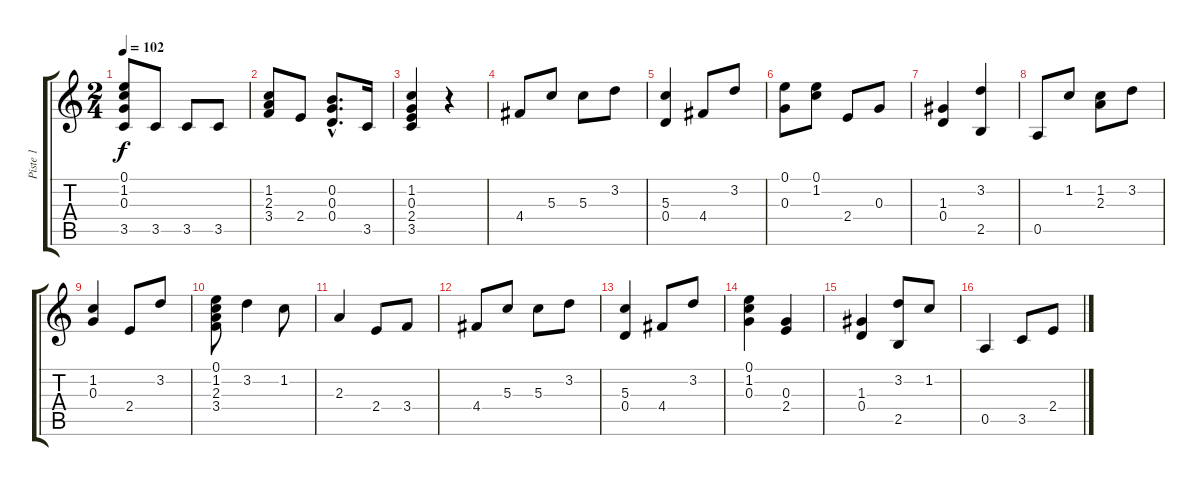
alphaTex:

\track ("Piste 1" "Piste 1") {instrument acousticguitarnylon}
\staff {score tabs}
\tuning (E4 B3 G3 D3 A2 E2) {hide}
\ts (2 4)
\tempo 102
\clef g2
\ks c
(0.1 1.2 0.3 3.5).8{dy f} 3.5.8 3.5.8 3.5.8 |
(1.2 2.3 3.4).8 2.4.8 (0.2{hac} 0.3{hac} 0.4{hac}).8{d} 3.5.16 |
(1.2 0.3 2.4 3.5).4 r.4 |
4.4.8 5.3.8 5.3.8 3.2.8 |
(5.3 0.4).4 4.4.8 3.2.8 |
(0.1 0.3).8 (0.1 1.2).8 2.4.8 0.3.8 |
(1.3 0.4).4 (3.2 2.5).4 |
0.5.8 1.2.8 (1.2 2.3).8 3.2.8 |
(1.2 0.3).4 2.4.8 3.2.8 |
(0.1 1.2 2.3 3.4).8 3.2.4 1.2.8 |
2.3.4 2.4.8 3.4.8 |
4.4.8 5.3.8 5.3.8 3.2.8 |
(5.3 0.4).4 4.4.8 3.2.8 |
(0.1 1.2 0.3).4 (0.3 2.4).4 |
(1.3 0.4).4 (3.2 2.5).8 1.2.8 |
0.5.4 3.5.8 2.4.8
